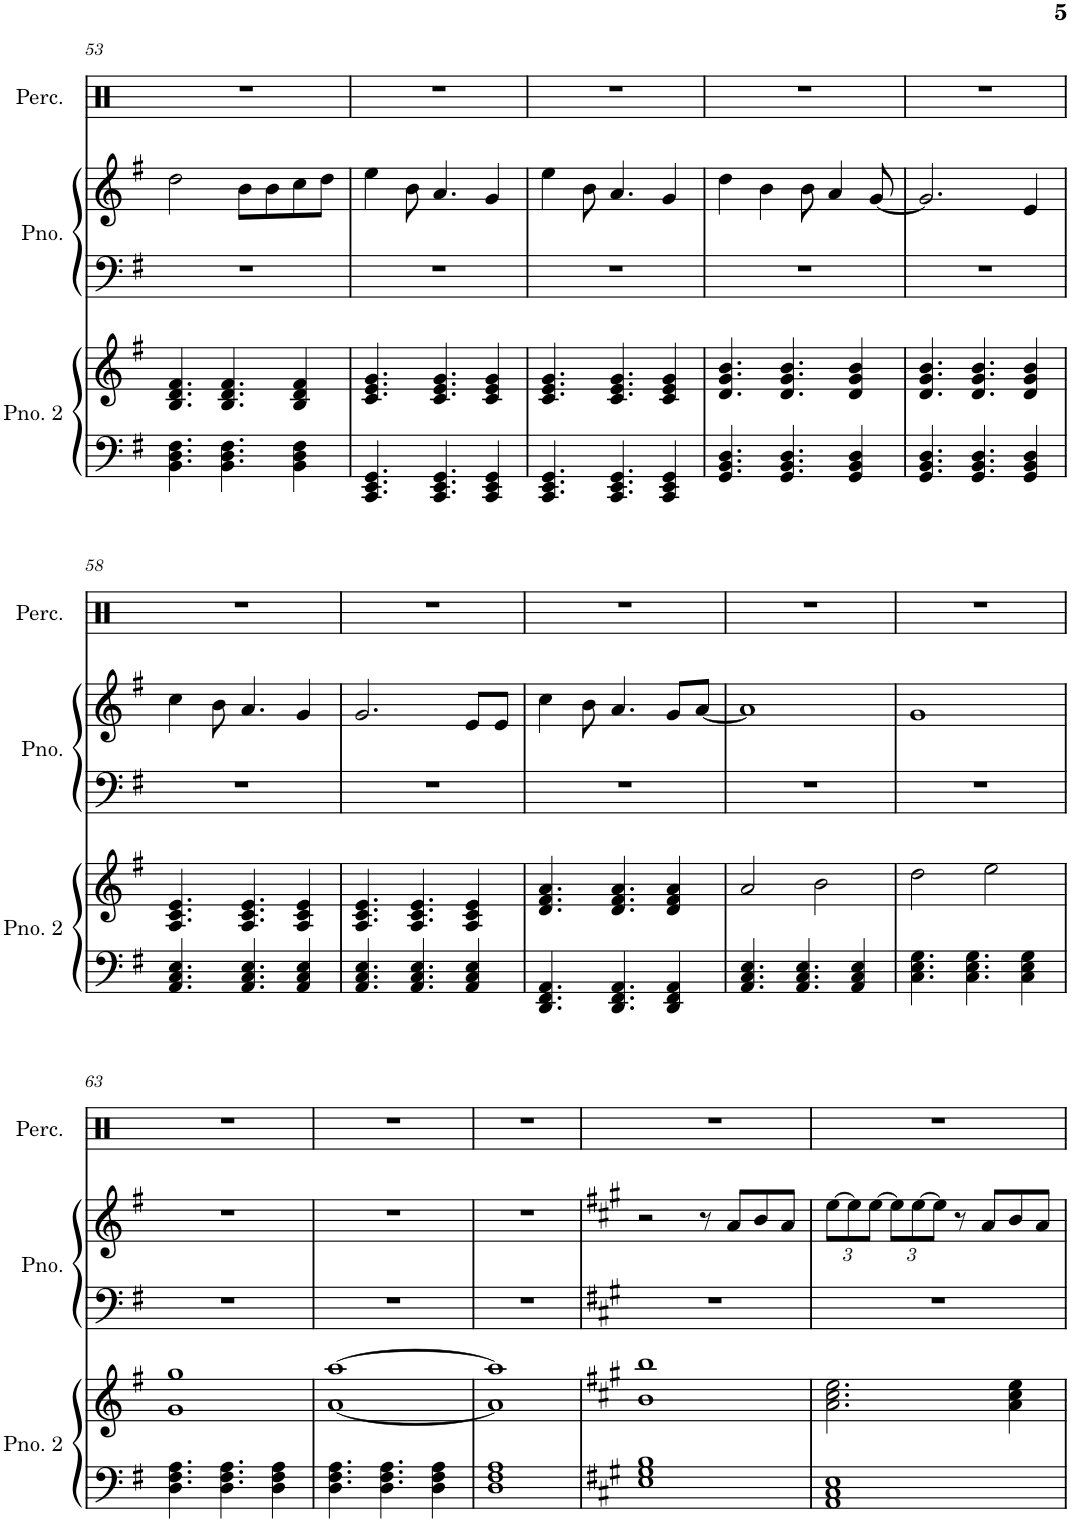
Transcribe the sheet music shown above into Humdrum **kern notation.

**kern	**kern	**kern	**kern	**kern
*part3	*part3	*part2	*part2	*part1
*staff5	*staff4	*staff3	*staff2	*staff1
*I"鋼琴 2	*	*I"鋼琴	*	*I"敲擊樂譜號
!!LO:PB:g=z
*clefF4	*clefG2	*clefF4	*clefG2	*clefX
*k[f#]	*k[f#]	*k[f#]	*k[f#]	*k[]
*M4/4	*M4/4	*M4/4	*M4/4	*M4/4
=53	=53	=53	=53	=53
4.BB\ 4.D\ 4.F#\	4.B/ 4.d/ 4.f#/	1r	2dd\	1r
4.BB\ 4.D\ 4.F#\	4.B/ 4.d/ 4.f#/	.	.	.
.	.	.	8b\L	.
.	.	.	8b\	.
4BB\ 4D\ 4F#\	4B/ 4d/ 4f#/	.	8cc\	.
.	.	.	8dd\J	.
=54	=54	=54	=54	=54
4.CC/ 4.EE/ 4.GG/	4.c/ 4.e/ 4.g/	1r	4ee\	1r
.	.	.	8b\	.
4.CC/ 4.EE/ 4.GG/	4.c/ 4.e/ 4.g/	.	4.a/	.
4CC/ 4EE/ 4GG/	4c/ 4e/ 4g/	.	4g/	.
=55	=55	=55	=55	=55
4.CC/ 4.EE/ 4.GG/	4.c/ 4.e/ 4.g/	1r	4ee\	1r
.	.	.	8b\	.
4.CC/ 4.EE/ 4.GG/	4.c/ 4.e/ 4.g/	.	4.a/	.
4CC/ 4EE/ 4GG/	4c/ 4e/ 4g/	.	4g/	.
=56	=56	=56	=56	=56
4.GG/ 4.BB/ 4.D/	4.d/ 4.g/ 4.b/	1r	4dd\	1r
.	.	.	4b\	.
4.GG/ 4.BB/ 4.D/	4.d/ 4.g/ 4.b/	.	.	.
.	.	.	8b\	.
.	.	.	4a/	.
4GG/ 4BB/ 4D/	4d/ 4g/ 4b/	.	.	.
.	.	.	[8g/	.
=57	=57	=57	=57	=57
4.GG/ 4.BB/ 4.D/	4.d/ 4.g/ 4.b/	1r	2.g/]	1r
4.GG/ 4.BB/ 4.D/	4.d/ 4.g/ 4.b/	.	.	.
4GG/ 4BB/ 4D/	4d/ 4g/ 4b/	.	4e/	.
!!LO:LB:g=z
=58	=58	=58	=58	=58
4.AA/ 4.C/ 4.E/	4.A/ 4.c/ 4.e/	1r	4cc\	1r
.	.	.	8b\	.
4.AA/ 4.C/ 4.E/	4.A/ 4.c/ 4.e/	.	4.a/	.
4AA/ 4C/ 4E/	4A/ 4c/ 4e/	.	4g/	.
=59	=59	=59	=59	=59
4.AA/ 4.C/ 4.E/	4.A/ 4.c/ 4.e/	1r	2.g/	1r
4.AA/ 4.C/ 4.E/	4.A/ 4.c/ 4.e/	.	.	.
4AA/ 4C/ 4E/	4A/ 4c/ 4e/	.	8e/L	.
.	.	.	8e/J	.
=60	=60	=60	=60	=60
4.DD/ 4.FF#/ 4.AA/	4.d/ 4.f#/ 4.a/	1r	4cc\	1r
.	.	.	8b\	.
4.DD/ 4.FF#/ 4.AA/	4.d/ 4.f#/ 4.a/	.	4.a/	.
4DD/ 4FF#/ 4AA/	4d/ 4f#/ 4a/	.	8g/L	.
.	.	.	[8a/J	.
=61	=61	=61	=61	=61
4.AA/ 4.C/ 4.E/	2a/	1r	1a]	1r
4.AA/ 4.C/ 4.E/	.	.	.	.
.	2b\	.	.	.
4AA/ 4C/ 4E/	.	.	.	.
=62	=62	=62	=62	=62
4.C\ 4.E\ 4.G\	2dd\	1r	1g	1r
4.C\ 4.E\ 4.G\	.	.	.	.
.	2ee\	.	.	.
4C\ 4E\ 4G\	.	.	.	.
!!LO:LB:g=z
=63	=63	=63	=63	=63
4.D\ 4.F#\ 4.A\	1g 1gg	1r	1r	1r
4.D\ 4.F#\ 4.A\	.	.	.	.
4D\ 4F#\ 4A\	.	.	.	.
=64	=64	=64	=64	=64
4.D\ 4.F#\ 4.A\	[1a [1aa	1r	1r	1r
4.D\ 4.F#\ 4.A\	.	.	.	.
4D\ 4F#\ 4A\	.	.	.	.
=65	=65	=65	=65	=65
1D 1F# 1A	1a] 1aa]	1r	1r	1r
=66	=66	=66	=66	=66
*k[f#c#g#]	*k[f#c#g#]	*k[f#c#g#]	*k[f#c#g#]	*
1E 1G# 1B	1b 1bb	1r	2r	1r
.	.	.	8r	.
.	.	.	8a/L	.
.	.	.	8b/	.
.	.	.	8a/J	.
=67	=67	=67	=67	=67
1AA 1C# 1E	2.a\ 2.cc#\ 2.ee\	1r	[4ee\	1r
.	.	.	4ee\]	.
.	.	.	8r	.
.	.	.	8a/L	.
.	4a\ 4cc#\ 4ee\	.	8b/	.
.	.	.	8a/J	.
=	=	=	=	=
*-	*-	*-	*-	*-
